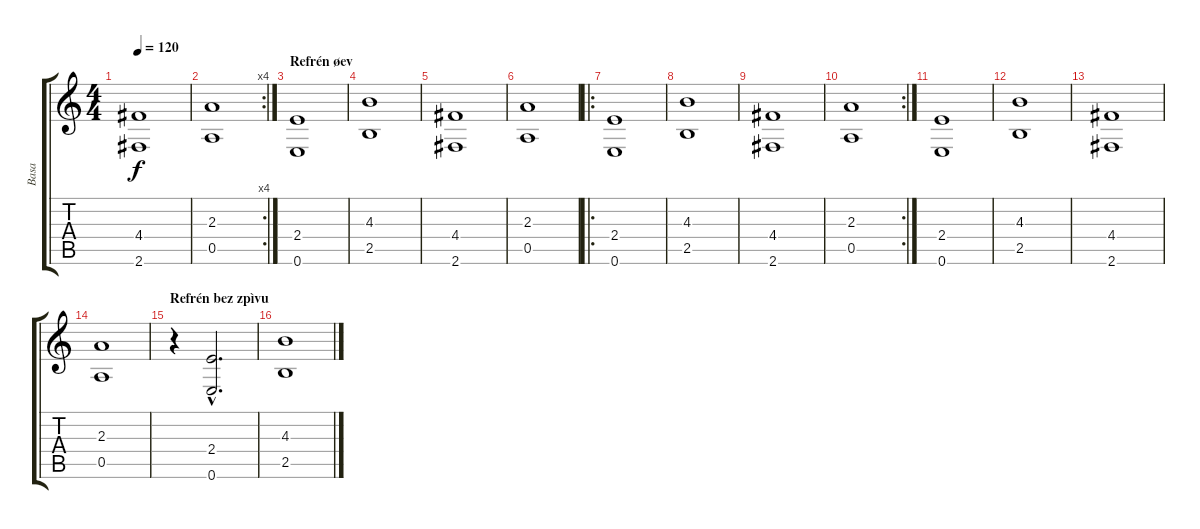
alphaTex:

\track ("Basa" "Basa") {instrument electricbassfinger}
\staff {score tabs}
\tuning (E4 B3 G3 D3 A2 E2) {hide}
\ts (4 4)
\tempo 120
\clef g2
\ks c
(4.4 2.6).1{dy f} |
\rc 4
(2.3 0.5).1 |
\section ("" "Refrén øev")
(2.4 0.6).1 |
(4.3 2.5).1 |
(4.4 2.6).1 |
(2.3 0.5).1 |
\ro
(2.4 0.6).1 |
(4.3 2.5).1 |
(4.4 2.6).1 |
\rc 2
(2.3 0.5).1 |
(2.4 0.6).1 |
(4.3 2.5).1 |
(4.4 2.6).1 |
(2.3 0.5).1 |
\section ("" "Refrén bez zpìvu")
r.4 (2.4{hac} 0.6{hac}).2{d} |
(4.3 2.5).1
